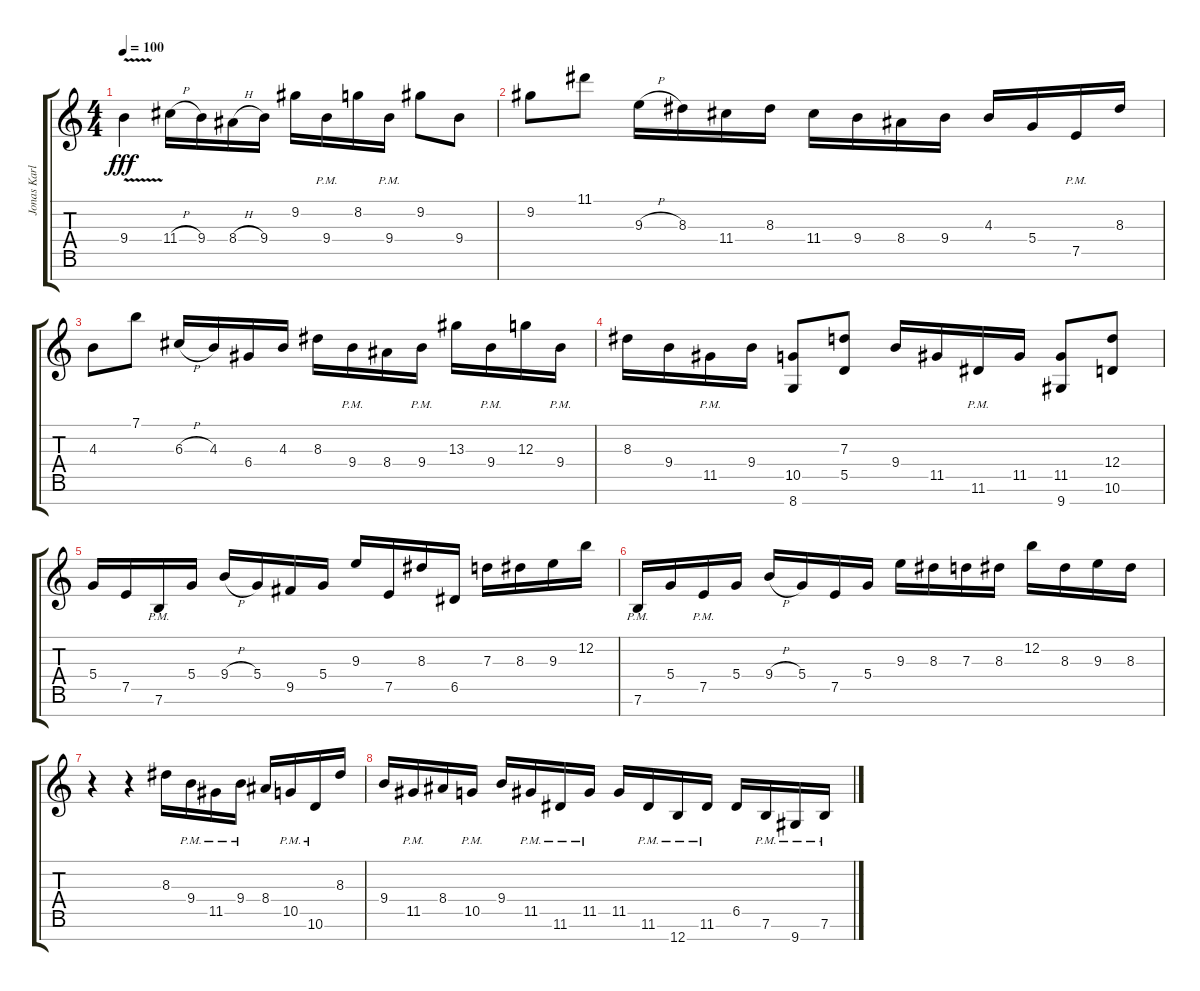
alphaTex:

\track ("Jonas Karlsson" "Jonas Karl") {instrument distortionguitar}
\staff {score tabs}
\tuning (E4 B3 G3 D3 A2 E2 B1) {hide}
\ts (4 4)
\tempo 100
\clef g2
\ks c
9.4{v}.4{dy fff} 11.4{h}.16 9.4.16 8.4{h}.16 9.4.16 9.2.16 9.4{pm}.16 8.2.16 9.4{pm}.16 9.2.8 9.4.8 |
9.2.8 11.1.8 9.3{h}.16 8.3.16 11.4.16 8.3.16 11.4.16 9.4.16 8.4.16 9.4.16 4.3.16 5.4.16 7.5{pm}.16 8.3.16 |
4.3.8 7.1.8 6.3{h}.16 4.3.16 6.4.16 4.3.16 8.3.16 9.4{pm}.16 8.4.16 9.4{pm}.16 13.3.16 9.4{pm}.16 12.3.16 9.4{pm}.16 |
8.3.16 9.4.16 11.5{pm}.16 9.4.16 (10.5 8.7).8 (7.3 5.5).8 9.4.16 11.5.16 11.6{pm}.16 11.5.16 (11.5 9.7).8 (12.4 10.6).8 |
5.4.16 7.5.16 7.6{pm}.16 5.4.16 9.4{h}.16 5.4.16 9.5.16 5.4.16 9.3.16 7.5.16 8.3.16 6.5.16 7.3.16 8.3.16 9.3.16 12.2.16 |
7.6{pm}.16 5.4.16 7.5{pm}.16 5.4.16 9.4{h}.16 5.4.16 7.5.16 5.4.16 9.3.16 8.3.16 7.3.16 8.3.16 12.2.16 8.3.16 9.3.16 8.3.16 |
r.4 r.4 8.3.16 9.4{pm}.16 11.5{pm}.16 9.4{pm}.16 8.4.16 10.5{pm}.16 10.6{pm}.16 8.3.16 |
9.4.16 11.5{pm}.16 8.4.16 10.5{pm}.16 9.4.16 11.5{pm}.16 11.6{pm}.16 11.5{pm}.16 11.5.16 11.6{pm}.16 12.7{pm}.16 11.6{pm}.16 6.5.16 7.6{pm}.16 9.7{pm}.16 7.6{pm}.16
